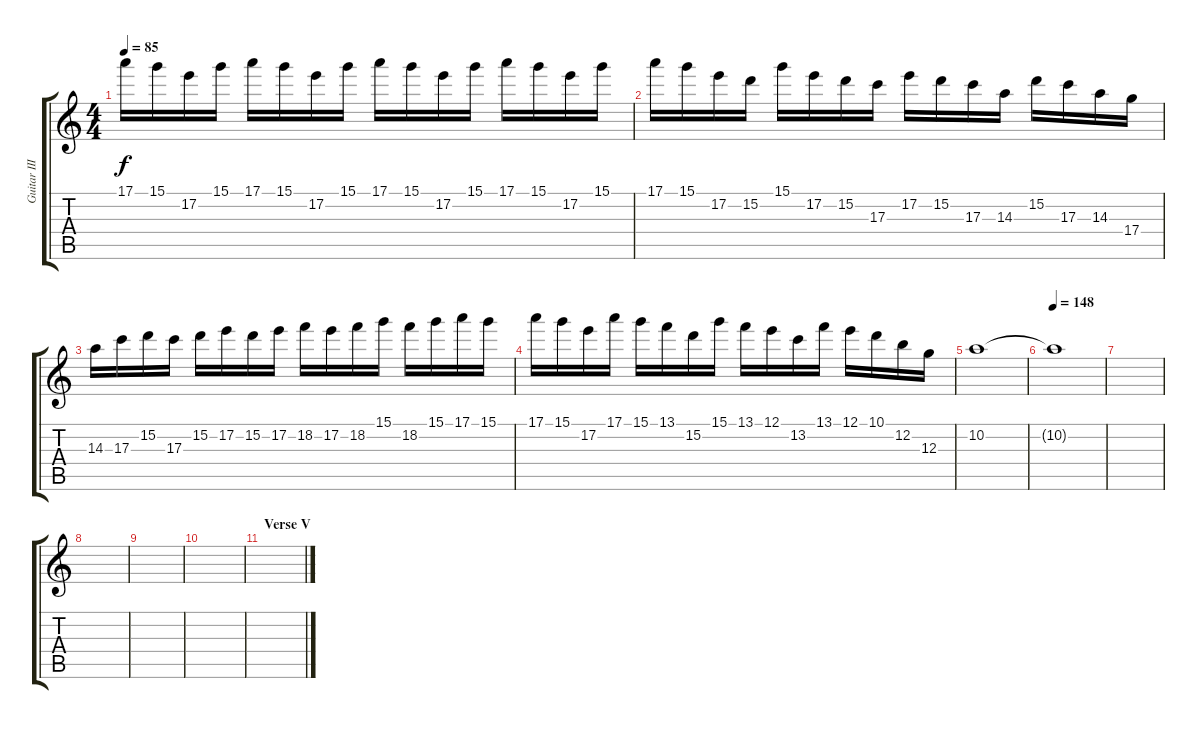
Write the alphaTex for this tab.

\track ("Guitar III" "Guitar III") {instrument distortionguitar}
\staff {score tabs}
\tuning (E4 B3 G3 D3 A2 E2) {hide}
\ts (4 4)
\tempo 85
\clef g2
\ks c
17.1.16{dy f} 15.1.16 17.2.16 15.1.16 17.1.16 15.1.16 17.2.16 15.1.16 17.1.16 15.1.16 17.2.16 15.1.16 17.1.16 15.1.16 17.2.16 15.1.16 |
17.1.16 15.1.16 17.2.16 15.2.16 15.1.16 17.2.16 15.2.16 17.3.16 17.2.16 15.2.16 17.3.16 14.3.16 15.2.16 17.3.16 14.3.16 17.4.16 |
14.3.16 17.3.16 15.2.16 17.3.16 15.2.16 17.2.16 15.2.16 17.2.16 18.2.16 17.2.16 18.2.16 15.1.16 18.2.16 15.1.16 17.1.16 15.1.16 |
17.1.16 15.1.16 17.2.16 17.1.16 15.1.16 13.1.16 15.2.16 15.1.16 13.1.16 12.1.16 13.2.16 13.1.16 12.1.16 10.1.16 12.2.16 12.3.16 |
10.2.1 |
\tempo 148
10.2{t}.1 |
|
|
|
|
\section ("" "Verse V")
